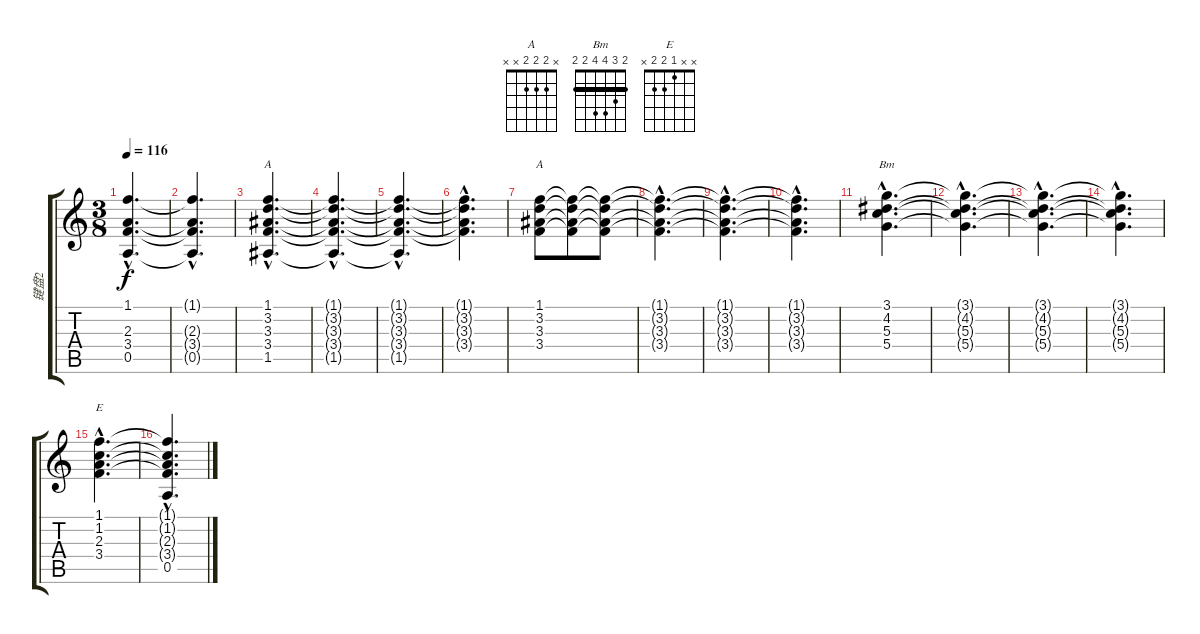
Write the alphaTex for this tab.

\track ("键盘2" "键盘2") {instrument acousticguitarnylon}
\staff {score tabs}
\tuning (E4 B3 G3 D3 A2 E2) {hide}
\chord ("A" 0 2 2 2 0 0)
\chord ("A" x 2 2 2 x x)
\chord ("Bm" 2 3 4 4 2 2) {barre 2}
\chord ("E" x x 1 2 2 x)
\ts (3 8)
\tempo 116
\clef g2
\ks c
(1.1{hac t} 2.3{hac t} 3.4{hac t} 0.5{hac}).4{d dy f} |
(1.1{hac t} 2.3{hac t} 3.4{hac t} 0.5{hac t}).4{d} |
(1.1{hac} 3.2{hac} 3.3{hac} 3.4{hac} 1.5{hac}).4{d ch "A"} |
(1.1{hac t} 3.2{hac t} 3.3{hac t} 3.4{hac t} 1.5{hac t}).4{d} |
(1.1{hac t} 3.2{hac t} 3.3{hac t} 3.4{hac t} 1.5{hac t}).4{d} |
(1.1{hac t} 3.2{hac t} 3.3{hac t} 3.4{hac t}).4{d} |
(1.1 3.2 3.3 3.4).8{ch "A"} (1.1{t} 3.2{t} 3.3{t} 3.4{t}).8 (1.1{t} 3.2{t} 3.3{t} 3.4{t}).8 |
(1.1{hac t} 3.2{hac t} 3.3{hac t} 3.4{hac t}).4{d} |
(1.1{hac t} 3.2{hac t} 3.3{hac t} 3.4{hac t}).4{d} |
(1.1{hac t} 3.2{hac t} 3.3{hac t} 3.4{hac t}).4{d} |
(3.1{hac} 4.2{hac} 5.3{hac} 5.4{hac}).4{d ch "Bm"} |
(3.1{hac t} 4.2{hac t} 5.3{hac t} 5.4{hac t}).4{d} |
(3.1{hac t} 4.2{hac t} 5.3{hac t} 5.4{hac t}).4{d} |
(3.1{hac t} 4.2{hac t} 5.3{hac t} 5.4{hac t}).4{d} |
(1.1{hac} 1.2{hac} 2.3{hac} 3.4{hac}).4{d ch "E"} |
(1.1{hac t} 1.2{hac t} 2.3{hac t} 3.4{hac t} 0.5{hac}).4{d}
